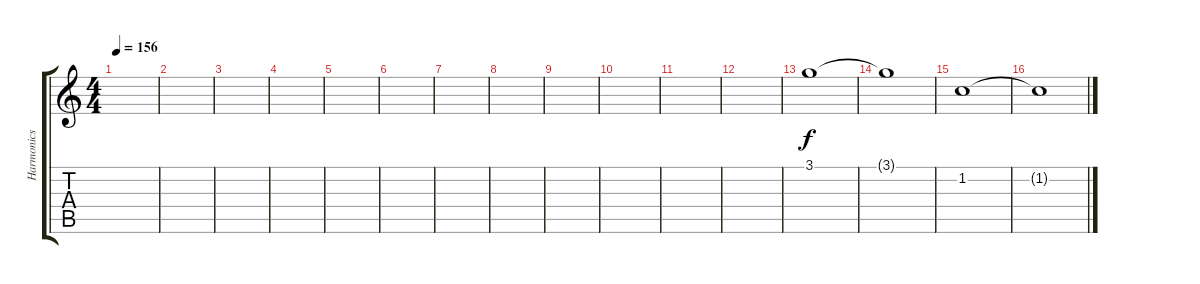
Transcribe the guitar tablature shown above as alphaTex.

\track ("Harmonics" "Harmonics") {instrument guitarharmonics}
\staff {score tabs}
\tuning (E4 B3 G3 D3 A2 D2) {hide}
\ts (4 4)
\tempo 156
\clef g2
\ks c
|
|
|
|
|
|
|
|
|
|
|
|
3.1.1 |
3.1{t}.1 |
1.2.1{volume 16} |
1.2{t}.1
